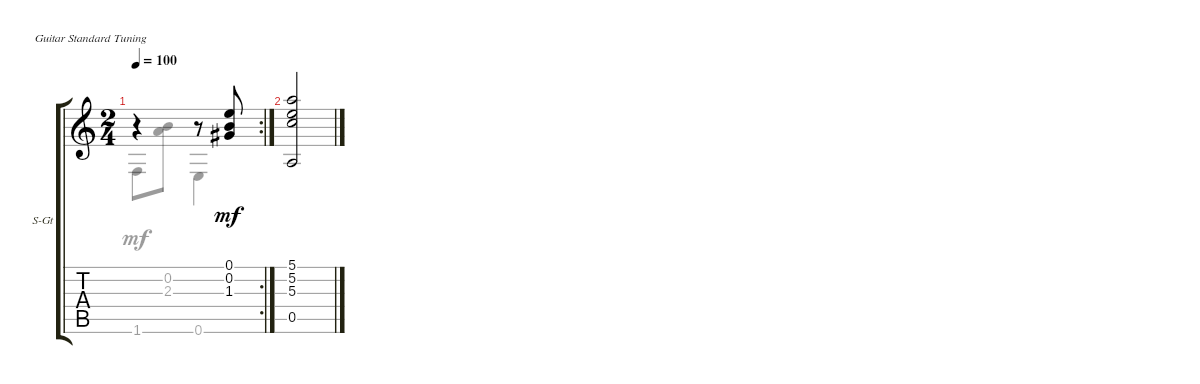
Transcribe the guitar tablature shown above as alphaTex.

\defaultSystemsLayout 4
\bracketExtendMode groupsimilarinstruments
\firstSystemTrackNameOrientation horizontal
\otherSystemsTrackNameOrientation horizontal
\track ("Steel Guitar" "S-Gt") {instrument acousticguitarsteel}
\staff {score tabs}
\tuning (E4 B3 G3 D3 A2 E2)
\voice
\rc 2
\ts (2 4)
\tempo 100
\clef g2
\ks aminor
r.4{dy mf} r.8 (0.1 0.2 1.3).8 |
(5.1 5.2 5.3 0.5).2
\voice
\clef g2
\ottava regular
\simile none
\ks aminor
1.6.8{dy mf} (2.3 0.2).8 0.6.4 |
